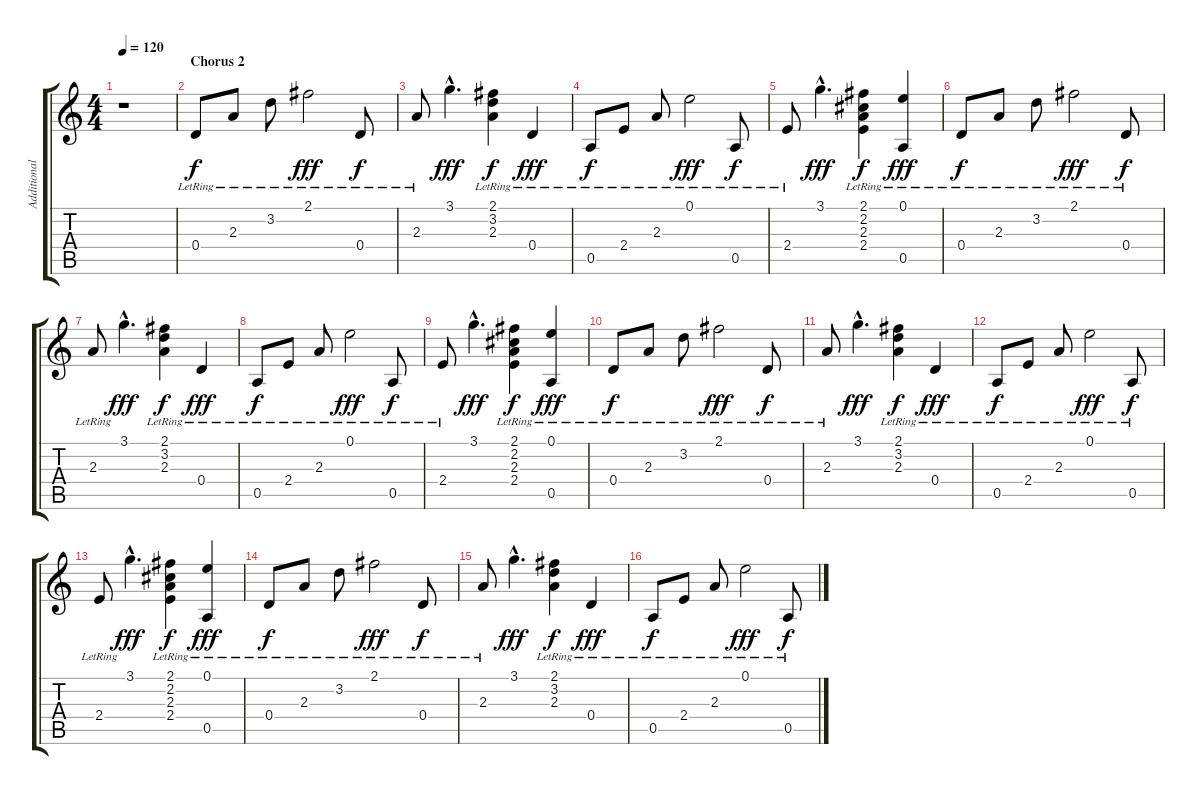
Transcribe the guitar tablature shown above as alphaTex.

\track ("Additional Guitar" "Additional") {instrument electricguitarjazz}
\staff {score tabs}
\tuning (E4 B3 G3 D3 A2 E2) {hide}
\ts (4 4)
\tempo 120
\clef g2
\ks c
r.1{dy fff} |
\section ("" "Chorus 2")
0.4{lr}.8{dy f} 2.3{lr}.8 3.2{lr}.8 2.1{lr}.2{dy fff} 0.4{lr}.8{dy f} |
2.3{lr}.8 3.1{hac}.4{d dy fff} (2.1{lr} 3.2{lr} 2.3{lr}).4{dy f} 0.4{lr}.4{dy fff} |
0.5{lr}.8{dy f} 2.4{lr}.8 2.3{lr}.8 0.1{lr}.2{dy fff} 0.5{lr}.8{dy f} |
2.4{lr}.8 3.1{hac}.4{d dy fff} (2.1 2.2{lr} 2.3{lr} 2.4{lr}).4{dy f} (0.1{lr} 0.5{lr}).4{dy fff} |
0.4{lr}.8{dy f} 2.3{lr}.8 3.2{lr}.8 2.1{lr}.2{dy fff} 0.4{lr}.8{dy f} |
2.3{lr}.8 3.1{hac}.4{d dy fff} (2.1{lr} 3.2{lr} 2.3{lr}).4{dy f} 0.4{lr}.4{dy fff} |
0.5{lr}.8{dy f} 2.4{lr}.8 2.3{lr}.8 0.1{lr}.2{dy fff} 0.5{lr}.8{dy f} |
2.4{lr}.8 3.1{hac}.4{d dy fff} (2.1 2.2{lr} 2.3{lr} 2.4{lr}).4{dy f} (0.1{lr} 0.5{lr}).4{dy fff} |
0.4{lr}.8{dy f} 2.3{lr}.8 3.2{lr}.8 2.1{lr}.2{dy fff} 0.4{lr}.8{dy f} |
2.3{lr}.8 3.1{hac}.4{d dy fff} (2.1{lr} 3.2{lr} 2.3{lr}).4{dy f} 0.4{lr}.4{dy fff} |
0.5{lr}.8{dy f} 2.4{lr}.8 2.3{lr}.8 0.1{lr}.2{dy fff} 0.5{lr}.8{dy f} |
2.4{lr}.8 3.1{hac}.4{d dy fff} (2.1 2.2{lr} 2.3{lr} 2.4{lr}).4{dy f} (0.1{lr} 0.5{lr}).4{dy fff} |
0.4{lr}.8{dy f} 2.3{lr}.8 3.2{lr}.8 2.1{lr}.2{dy fff} 0.4{lr}.8{dy f} |
2.3{lr}.8 3.1{hac}.4{d dy fff} (2.1{lr} 3.2{lr} 2.3{lr}).4{dy f} 0.4{lr}.4{dy fff} |
0.5{lr}.8{dy f} 2.4{lr}.8 2.3{lr}.8 0.1{lr}.2{dy fff} 0.5{lr}.8{dy f}
